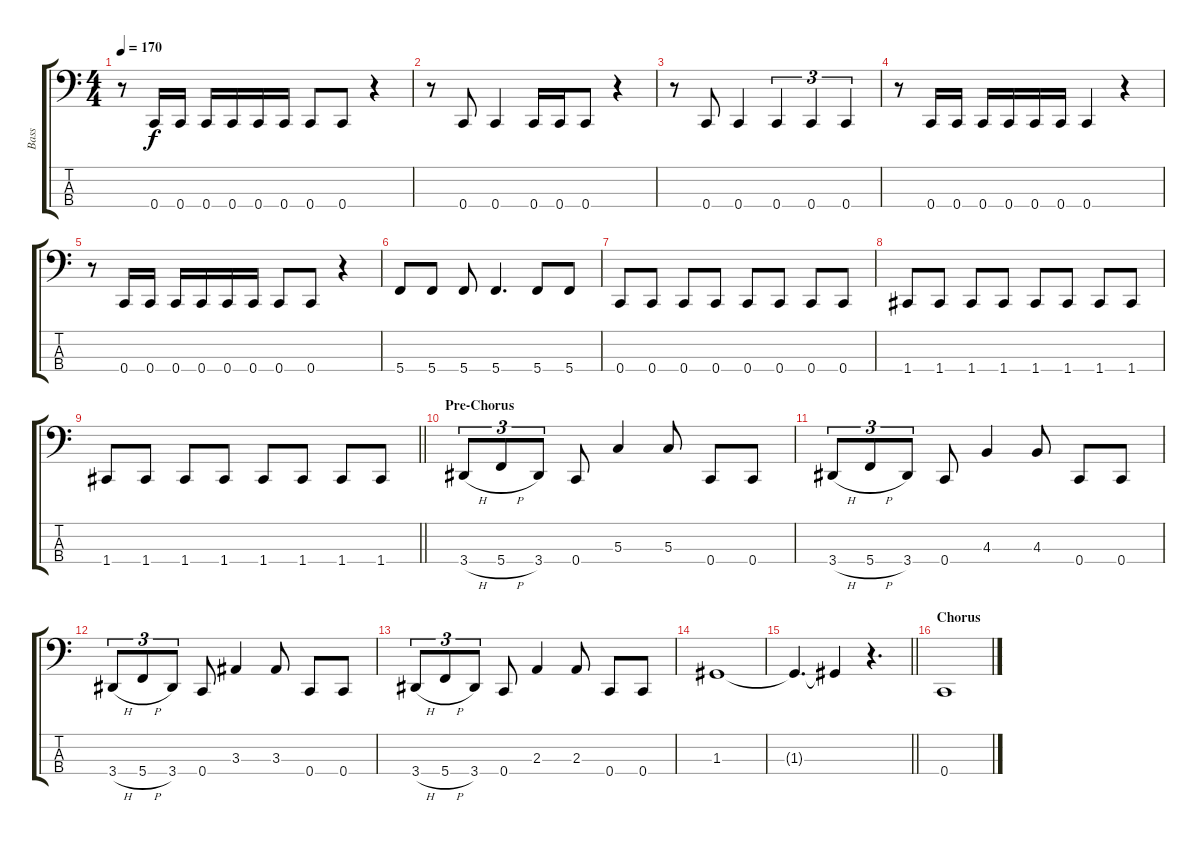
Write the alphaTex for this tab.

\track ("Bass" "Bass") {instrument electricbasspick}
\staff {score tabs}
\tuning (F2 C2 G1 C1) {hide}
\ts (4 4)
\tempo 170
\clef f4
\ks c
r.8{dy f} 0.4.16 0.4.16 0.4.16 0.4.16 0.4.16 0.4.16 0.4.8 0.4.8 r.4 |
r.8 0.4.8 0.4.4 0.4.16 0.4.16 0.4.8 r.4 |
r.8 0.4.8 0.4.4 0.4.4{tu (3 2)} 0.4.4{tu (3 2)} 0.4.4{tu (3 2)} |
r.8 0.4.16 0.4.16 0.4.16 0.4.16 0.4.16 0.4.16 0.4.4 r.4 |
r.8 0.4.16 0.4.16 0.4.16 0.4.16 0.4.16 0.4.16 0.4.8 0.4.8 r.4 |
5.4.8 5.4.8 5.4.8 5.4.4{d} 5.4.8 5.4.8 |
0.4.8 0.4.8 0.4.8 0.4.8 0.4.8 0.4.8 0.4.8 0.4.8 |
1.4.8 1.4.8 1.4.8 1.4.8 1.4.8 1.4.8 1.4.8 1.4.8 |
\barLineRight lightlight
1.4.8 1.4.8 1.4.8 1.4.8 1.4.8 1.4.8 1.4.8 1.4.8 |
\section ("" "Pre-Chorus")
3.4{h}.8{tu (3 2)} 5.4{h}.8{tu (3 2)} 3.4.8{tu (3 2)} 0.4.8 5.3.4 5.3.8 0.4.8 0.4.8 |
3.4{h}.8{tu (3 2)} 5.4{h}.8{tu (3 2)} 3.4.8{tu (3 2)} 0.4.8 4.3.4 4.3.8 0.4.8 0.4.8 |
3.4{h}.8{tu (3 2)} 5.4{h}.8{tu (3 2)} 3.4.8{tu (3 2)} 0.4.8 3.3.4 3.3.8 0.4.8 0.4.8 |
3.4{h}.8{tu (3 2)} 5.4{h}.8{tu (3 2)} 3.4.8{tu (3 2)} 0.4.8 2.3.4 2.3.8 0.4.8 0.4.8 |
1.3.1 |
\barLineRight lightlight
1.3{t}.4{d} 1.3{t}.4 r.4{d} |
\section ("" "Chorus")
0.4.1
